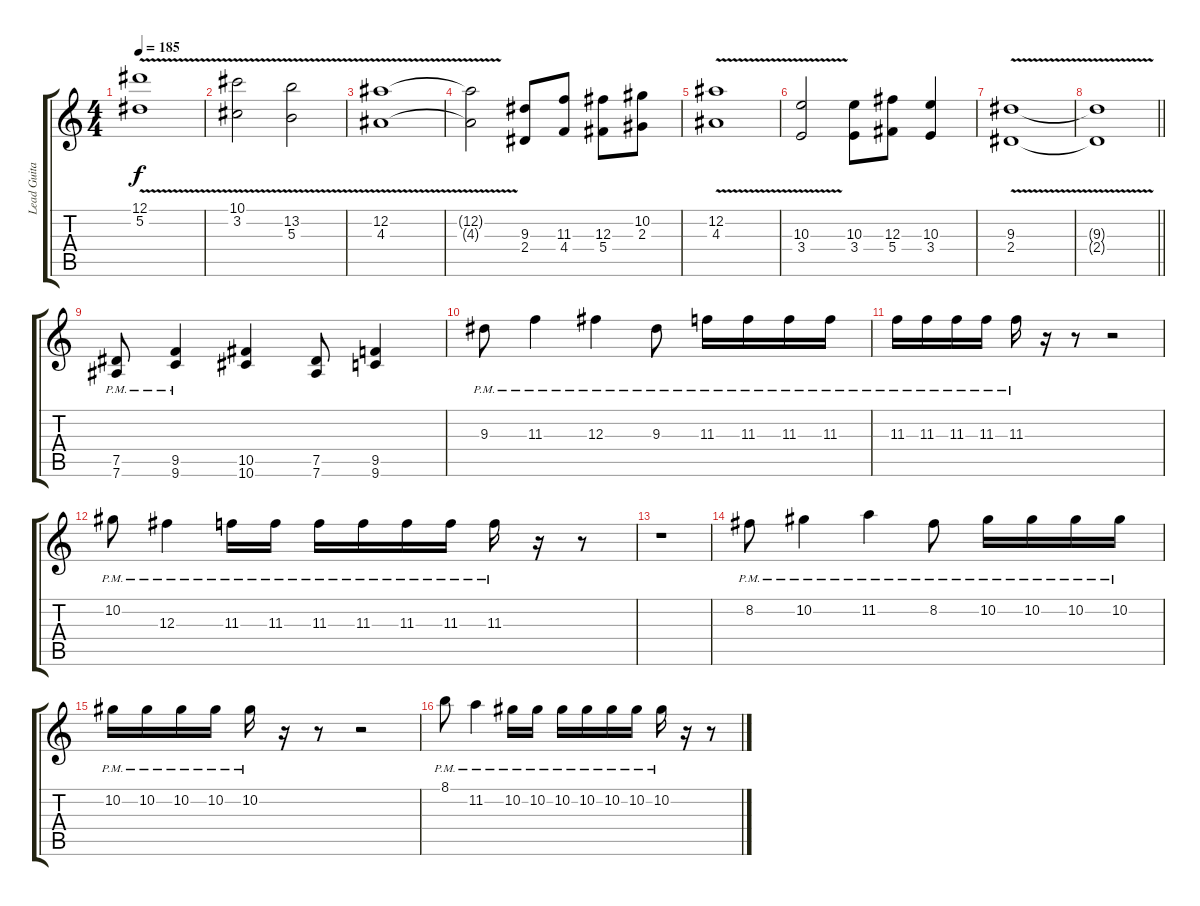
\track ("Lead Guitar" "Lead Guita") {instrument overdrivenguitar}
\staff {score tabs}
\tuning (Eb4 Bb3 Gb3 Db3 Ab2 Eb2) {hide}
\ts (4 4)
\tempo 185
\clef g2
\ks c
(12.1{v} 5.2{v}).1{dy f} |
(10.1{v} 3.2{v}).2 (13.2{v} 5.3{v}).2 |
(12.2{v} 4.3{v}).1 |
(12.2{t} 4.3{t}).2 (9.3 2.4).8 (11.3 4.4).8 (12.3 5.4).8 (10.2 2.3).8 |
(12.2{v} 4.3{v}).1 |
(10.3{v} 3.4{v}).2 (10.3 3.4).8 (12.3 5.4).8 (10.3 3.4).4 |
(9.3{v} 2.4{v}).1 |
\barLineRight lightlight
(9.3{t} 2.4{t}).1 |
(7.5{pm} 7.6{pm}).8{volume 12} (9.5{pm} 9.6{pm}).4 (10.5 10.6).4 (7.5 7.6).8 (9.5 9.6).4 |
9.3{pm}.8 11.3{pm}.4 12.3{pm}.4 9.3{pm}.8 11.3{pm}.16 11.3{pm}.16 11.3{pm}.16 11.3{pm}.16 |
11.3{pm}.16 11.3{pm}.16 11.3{pm}.16 11.3{pm}.16 11.3{pm}.16 r.16 r.8 r.2 |
10.2{pm}.8 12.3{pm}.4 11.3{pm}.16 11.3{pm}.16 11.3{pm}.16 11.3{pm}.16 11.3{pm}.16 11.3{pm}.16 11.3{pm}.16 r.16 r.8 |
r.1 |
8.2{pm}.8 10.2{pm}.4 11.2{pm}.4 8.2{pm}.8 10.2{pm}.16 10.2{pm}.16 10.2{pm}.16 10.2{pm}.16 |
10.2{pm}.16 10.2{pm}.16 10.2{pm}.16 10.2{pm}.16 10.2{pm}.16 r.16 r.8 r.2 |
8.1{pm}.8 11.2{pm}.4 10.2{pm}.16 10.2{pm}.16 10.2{pm}.16 10.2{pm}.16 10.2{pm}.16 10.2{pm}.16 10.2{pm}.16 r.16 r.8
